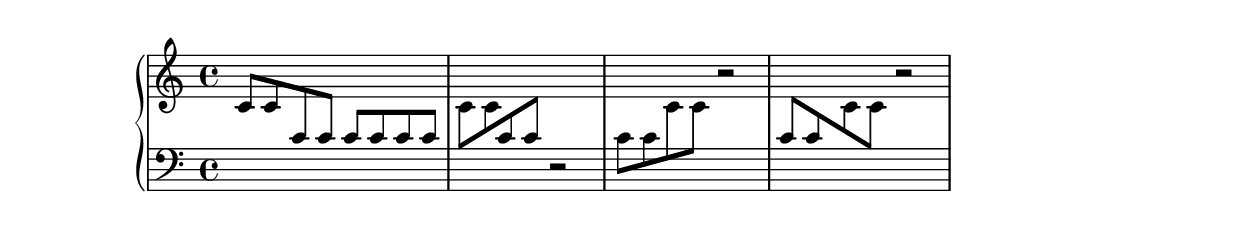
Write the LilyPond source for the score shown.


\version "2.6.0"
\header{
texidoc="
Beams can be typeset over fixed distance aligned staves, beam
beautification does not really work, but knees do. Beams should be
behave well, wherever the switching point is.
"
}

\context PianoStaff <<
  \context Staff = "one" \relative c'{
    \stemUp  c8[ c \change Staff=two \stemUp c c]
    c[ c c c]
    \change Staff=one
    \stemDown  c8[ c \change Staff=two \stemUp c c]
    r2
    \stemDown  c8[ c \change Staff=one \stemDown c c]
    r2
    \change Staff=two
    \stemUp  c8[ c \change Staff=one \stemDown c c]
    r2
  }
  \context Staff = "two" \relative c'{
    \clef bass
    s1
    s1
    s1
    s1
  }
>>


